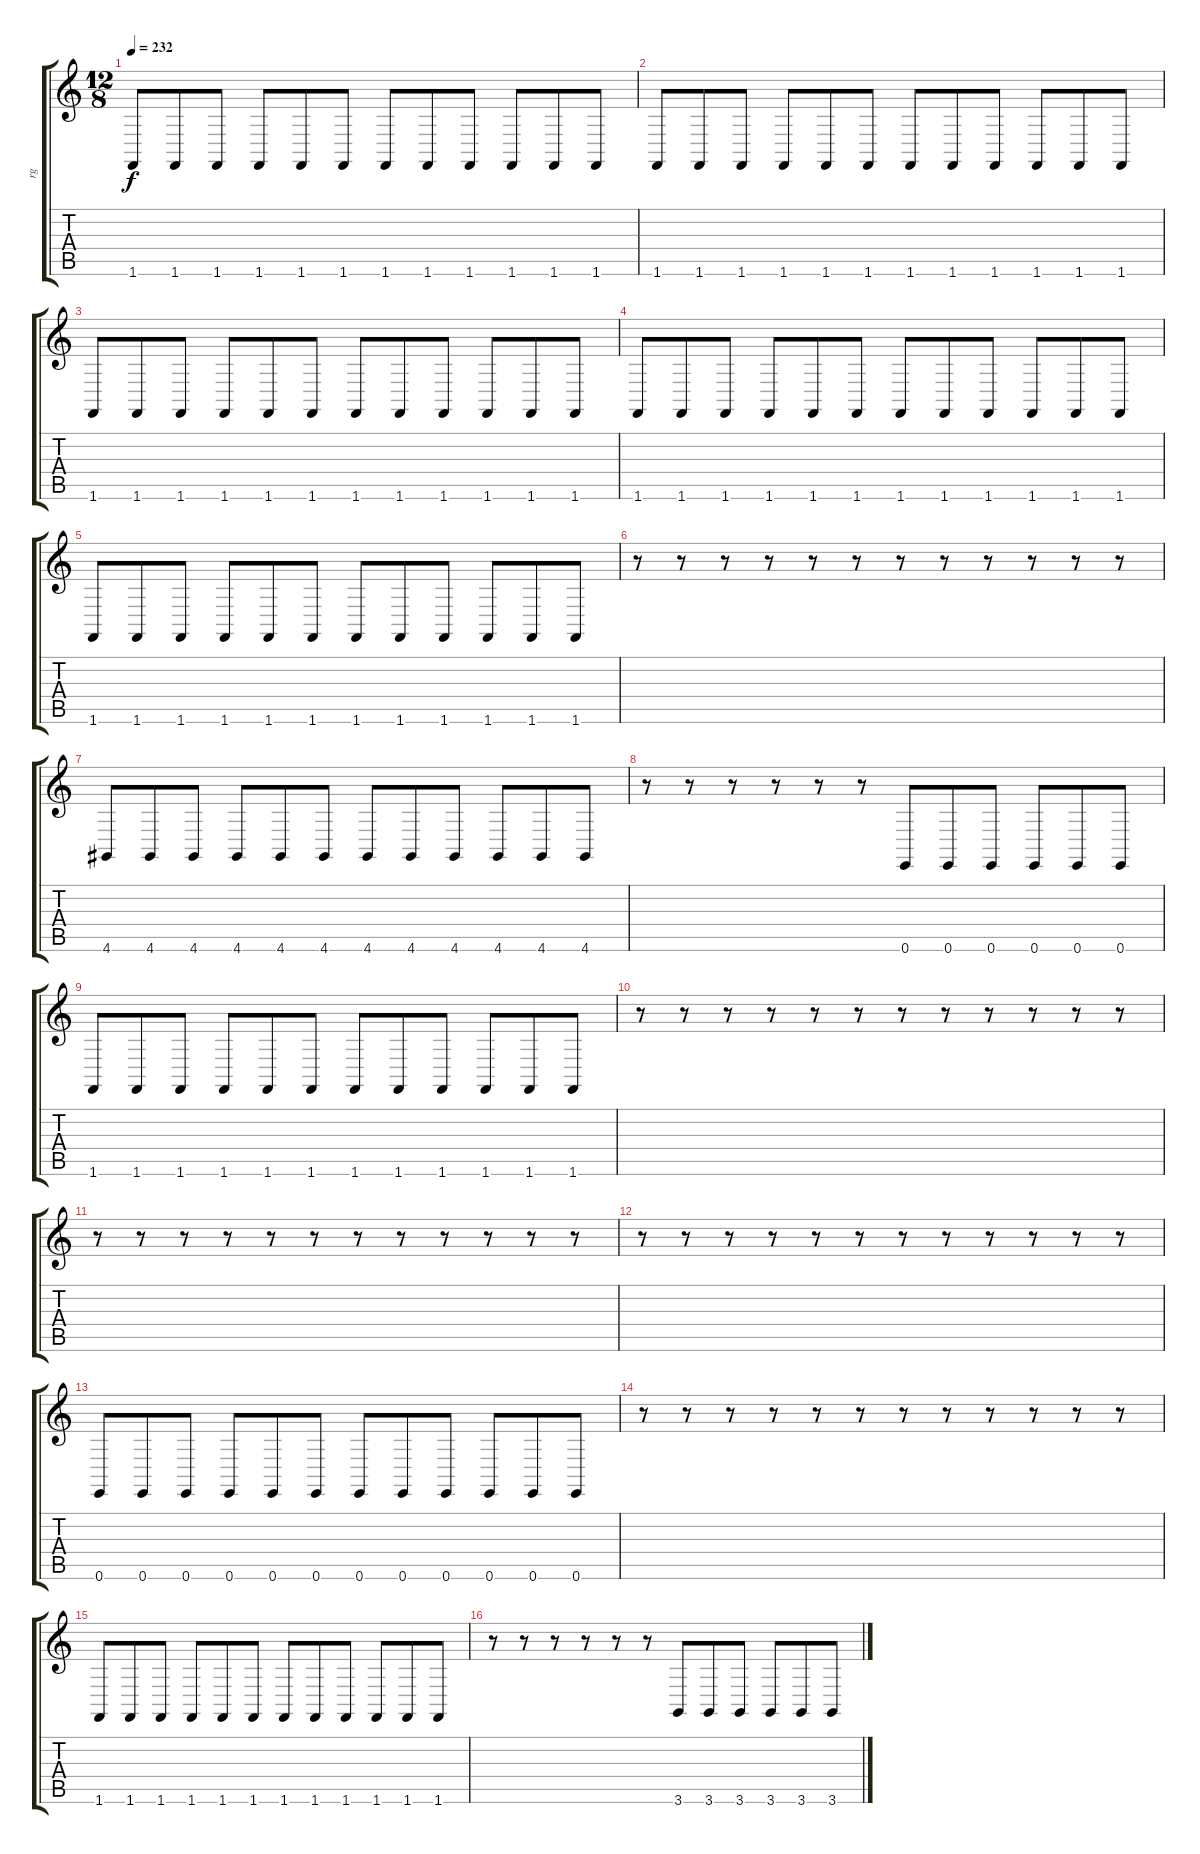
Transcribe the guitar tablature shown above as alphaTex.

\track ("rg" "rg") {instrument lead5charang}
\staff {score tabs}
\tuning (E4 B3 G3 D3 A2 E2) {hide}
\ts (12 8)
\tempo 232
\clef g2
\ks c
1.6.8{dy f} 1.6.8 1.6.8 1.6.8 1.6.8 1.6.8 1.6.8 1.6.8 1.6.8 1.6.8 1.6.8 1.6.8 |
1.6.8 1.6.8 1.6.8 1.6.8 1.6.8 1.6.8 1.6.8 1.6.8 1.6.8 1.6.8 1.6.8 1.6.8 |
1.6.8 1.6.8 1.6.8 1.6.8 1.6.8 1.6.8 1.6.8 1.6.8 1.6.8 1.6.8 1.6.8 1.6.8 |
1.6.8 1.6.8 1.6.8 1.6.8 1.6.8 1.6.8 1.6.8 1.6.8 1.6.8 1.6.8 1.6.8 1.6.8 |
1.6.8 1.6.8 1.6.8 1.6.8 1.6.8 1.6.8 1.6.8 1.6.8 1.6.8 1.6.8 1.6.8 1.6.8 |
r.8 r.8 r.8 r.8 r.8 r.8 r.8 r.8 r.8 r.8 r.8 r.8 |
4.6.8 4.6.8 4.6.8 4.6.8 4.6.8 4.6.8 4.6.8 4.6.8 4.6.8 4.6.8 4.6.8 4.6.8 |
r.8 r.8 r.8 r.8 r.8 r.8 0.6.8 0.6.8 0.6.8 0.6.8 0.6.8 0.6.8 |
1.6.8 1.6.8 1.6.8 1.6.8 1.6.8 1.6.8 1.6.8 1.6.8 1.6.8 1.6.8 1.6.8 1.6.8 |
r.8 r.8 r.8 r.8 r.8 r.8 r.8 r.8 r.8 r.8 r.8 r.8 |
r.8 r.8 r.8 r.8 r.8 r.8 r.8 r.8 r.8 r.8 r.8 r.8 |
r.8 r.8 r.8 r.8 r.8 r.8 r.8 r.8 r.8 r.8 r.8 r.8 |
0.6.8 0.6.8 0.6.8 0.6.8 0.6.8 0.6.8 0.6.8 0.6.8 0.6.8 0.6.8 0.6.8 0.6.8 |
r.8 r.8 r.8 r.8 r.8 r.8 r.8 r.8 r.8 r.8 r.8 r.8 |
1.6.8 1.6.8 1.6.8 1.6.8 1.6.8 1.6.8 1.6.8 1.6.8 1.6.8 1.6.8 1.6.8 1.6.8 |
r.8 r.8 r.8 r.8 r.8 r.8 3.6.8 3.6.8 3.6.8 3.6.8 3.6.8 3.6.8
